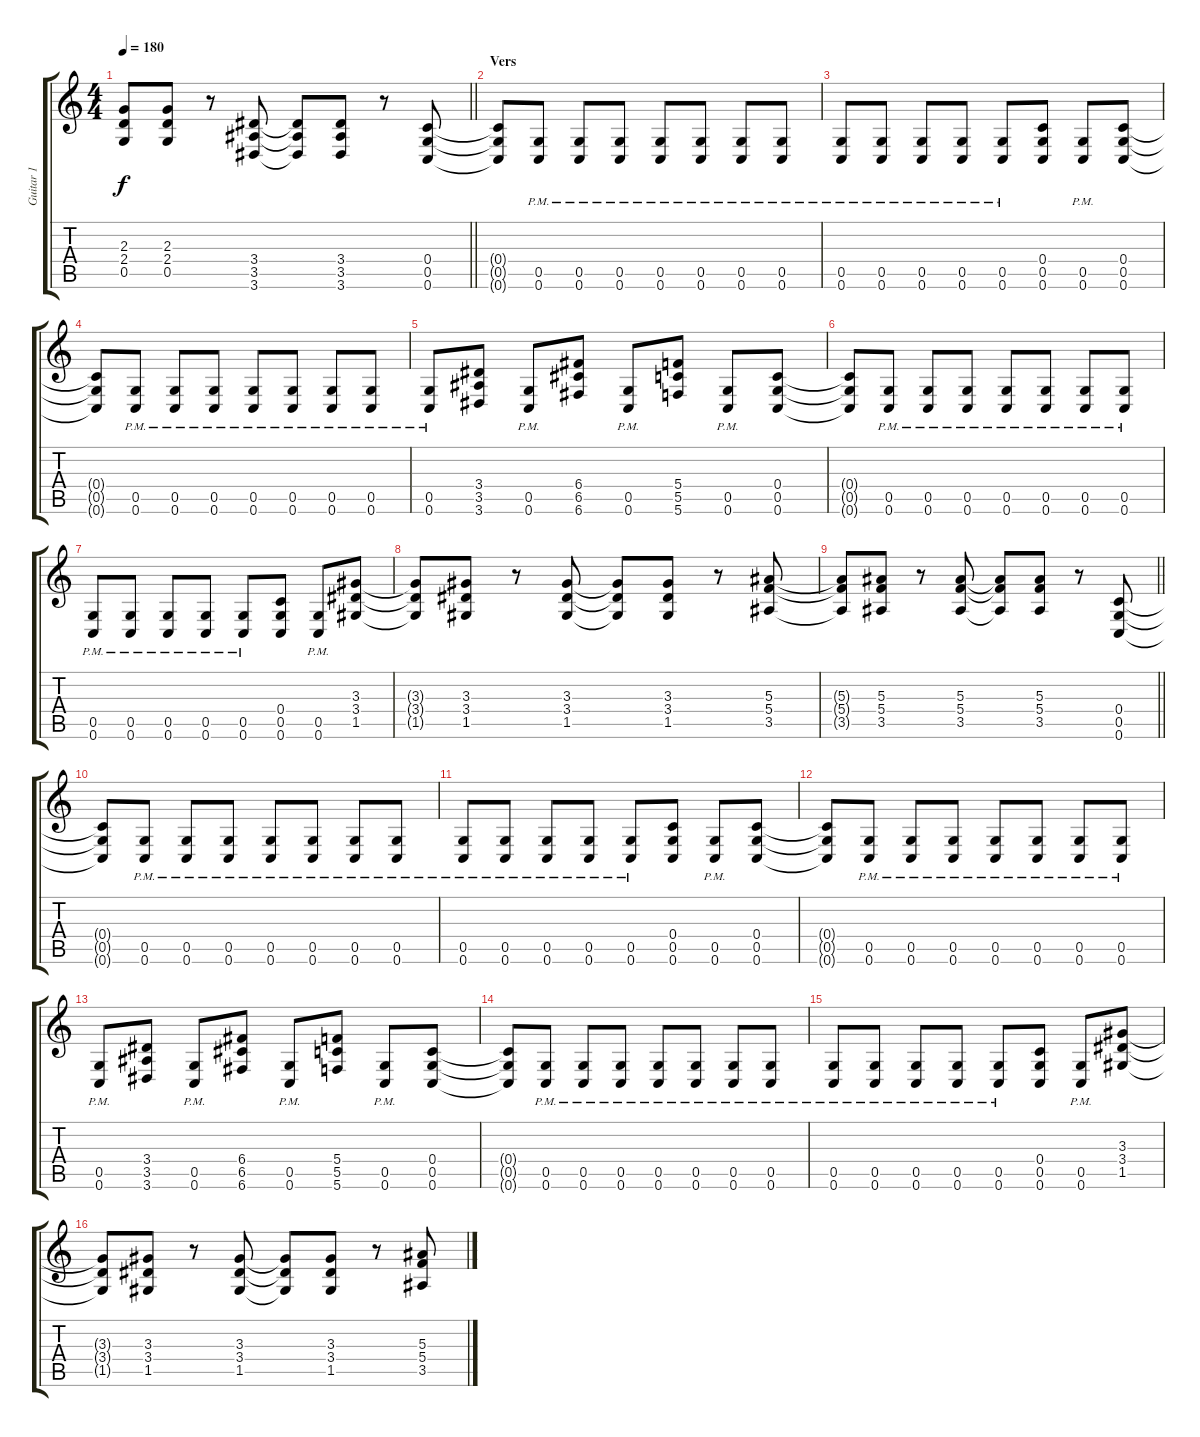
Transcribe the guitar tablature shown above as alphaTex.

\track ("Guitar 1" "Guitar 1") {instrument distortionguitar}
\staff {score tabs}
\tuning (D4 A3 F3 C3 G2 C2) {hide}
\ts (4 4)
\tempo 180
\clef g2
\barLineRight lightlight
\ks c
(2.3{t} 2.4{t} 0.5{t}).8{dy f} (2.3 2.4 0.5).8 r.8 (3.4 3.5 3.6).8 (3.4{t} 3.5{t} 3.6{t}).8 (3.4 3.5 3.6).8 r.8 (0.4 0.5 0.6).8 |
\section ("" "Vers")
(0.4{t} 0.5{t} 0.6{t}).8 (0.5{pm} 0.6{pm}).8 (0.5{pm} 0.6{pm}).8 (0.5{pm} 0.6{pm}).8 (0.5{pm} 0.6{pm}).8 (0.5{pm} 0.6{pm}).8 (0.5{pm} 0.6{pm}).8 (0.5{pm} 0.6{pm}).8 |
(0.5{pm} 0.6{pm}).8 (0.5{pm} 0.6{pm}).8 (0.5{pm} 0.6{pm}).8 (0.5{pm} 0.6{pm}).8 (0.5{pm} 0.6{pm}).8 (0.4 0.5 0.6).8 (0.5{pm} 0.6{pm}).8 (0.4 0.5 0.6).8 |
(0.4{t} 0.5{t} 0.6{t}).8 (0.5{pm} 0.6{pm}).8 (0.5{pm} 0.6{pm}).8 (0.5{pm} 0.6{pm}).8 (0.5{pm} 0.6{pm}).8 (0.5{pm} 0.6{pm}).8 (0.5{pm} 0.6{pm}).8 (0.5{pm} 0.6{pm}).8 |
(0.5{pm} 0.6{pm}).8 (3.4 3.5 3.6).8 (0.5{pm} 0.6{pm}).8 (6.4 6.5 6.6).8 (0.5{pm} 0.6{pm}).8 (5.4 5.5 5.6).8 (0.5{pm} 0.6{pm}).8 (0.4 0.5 0.6).8 |
(0.4{t} 0.5{t} 0.6{t}).8 (0.5{pm} 0.6{pm}).8 (0.5{pm} 0.6{pm}).8 (0.5{pm} 0.6{pm}).8 (0.5{pm} 0.6{pm}).8 (0.5{pm} 0.6{pm}).8 (0.5{pm} 0.6{pm}).8 (0.5{pm} 0.6{pm}).8 |
(0.5{pm} 0.6{pm}).8 (0.5{pm} 0.6{pm}).8 (0.5{pm} 0.6{pm}).8 (0.5{pm} 0.6{pm}).8 (0.5{pm} 0.6{pm}).8 (0.4 0.5 0.6).8 (0.5{pm} 0.6{pm}).8 (3.3 3.4 1.5).8 |
(3.3{t} 3.4{t} 1.5{t}).8 (3.3 3.4 1.5).8 r.8 (3.3 3.4 1.5).8 (3.3{t} 3.4{t} 1.5{t}).8 (3.3 3.4 1.5).8 r.8 (5.3 5.4 3.5).8 |
\barLineRight lightlight
(5.3{t} 5.4{t} 3.5{t}).8 (5.3 5.4 3.5).8 r.8 (5.3 5.4 3.5).8 (5.3{t} 5.4{t} 3.5{t}).8 (5.3 5.4 3.5).8 r.8 (0.4 0.5 0.6).8 |
(0.4{t} 0.5{t} 0.6{t}).8 (0.5{pm} 0.6{pm}).8 (0.5{pm} 0.6{pm}).8 (0.5{pm} 0.6{pm}).8 (0.5{pm} 0.6{pm}).8 (0.5{pm} 0.6{pm}).8 (0.5{pm} 0.6{pm}).8 (0.5{pm} 0.6{pm}).8 |
(0.5{pm} 0.6{pm}).8 (0.5{pm} 0.6{pm}).8 (0.5{pm} 0.6{pm}).8 (0.5{pm} 0.6{pm}).8 (0.5{pm} 0.6{pm}).8 (0.4 0.5 0.6).8 (0.5{pm} 0.6{pm}).8 (0.4 0.5 0.6).8 |
(0.4{t} 0.5{t} 0.6{t}).8 (0.5{pm} 0.6{pm}).8 (0.5{pm} 0.6{pm}).8 (0.5{pm} 0.6{pm}).8 (0.5{pm} 0.6{pm}).8 (0.5{pm} 0.6{pm}).8 (0.5{pm} 0.6{pm}).8 (0.5{pm} 0.6{pm}).8 |
(0.5{pm} 0.6{pm}).8 (3.4 3.5 3.6).8 (0.5{pm} 0.6{pm}).8 (6.4 6.5 6.6).8 (0.5{pm} 0.6{pm}).8 (5.4 5.5 5.6).8 (0.5{pm} 0.6{pm}).8 (0.4 0.5 0.6).8 |
(0.4{t} 0.5{t} 0.6{t}).8 (0.5{pm} 0.6{pm}).8 (0.5{pm} 0.6{pm}).8 (0.5{pm} 0.6{pm}).8 (0.5{pm} 0.6{pm}).8 (0.5{pm} 0.6{pm}).8 (0.5{pm} 0.6{pm}).8 (0.5{pm} 0.6{pm}).8 |
(0.5{pm} 0.6{pm}).8 (0.5{pm} 0.6{pm}).8 (0.5{pm} 0.6{pm}).8 (0.5{pm} 0.6{pm}).8 (0.5{pm} 0.6{pm}).8 (0.4 0.5 0.6).8 (0.5{pm} 0.6{pm}).8 (3.3 3.4 1.5).8 |
(3.3{t} 3.4{t} 1.5{t}).8 (3.3 3.4 1.5).8 r.8 (3.3 3.4 1.5).8 (3.3{t} 3.4{t} 1.5{t}).8 (3.3 3.4 1.5).8 r.8 (5.3 5.4 3.5).8
